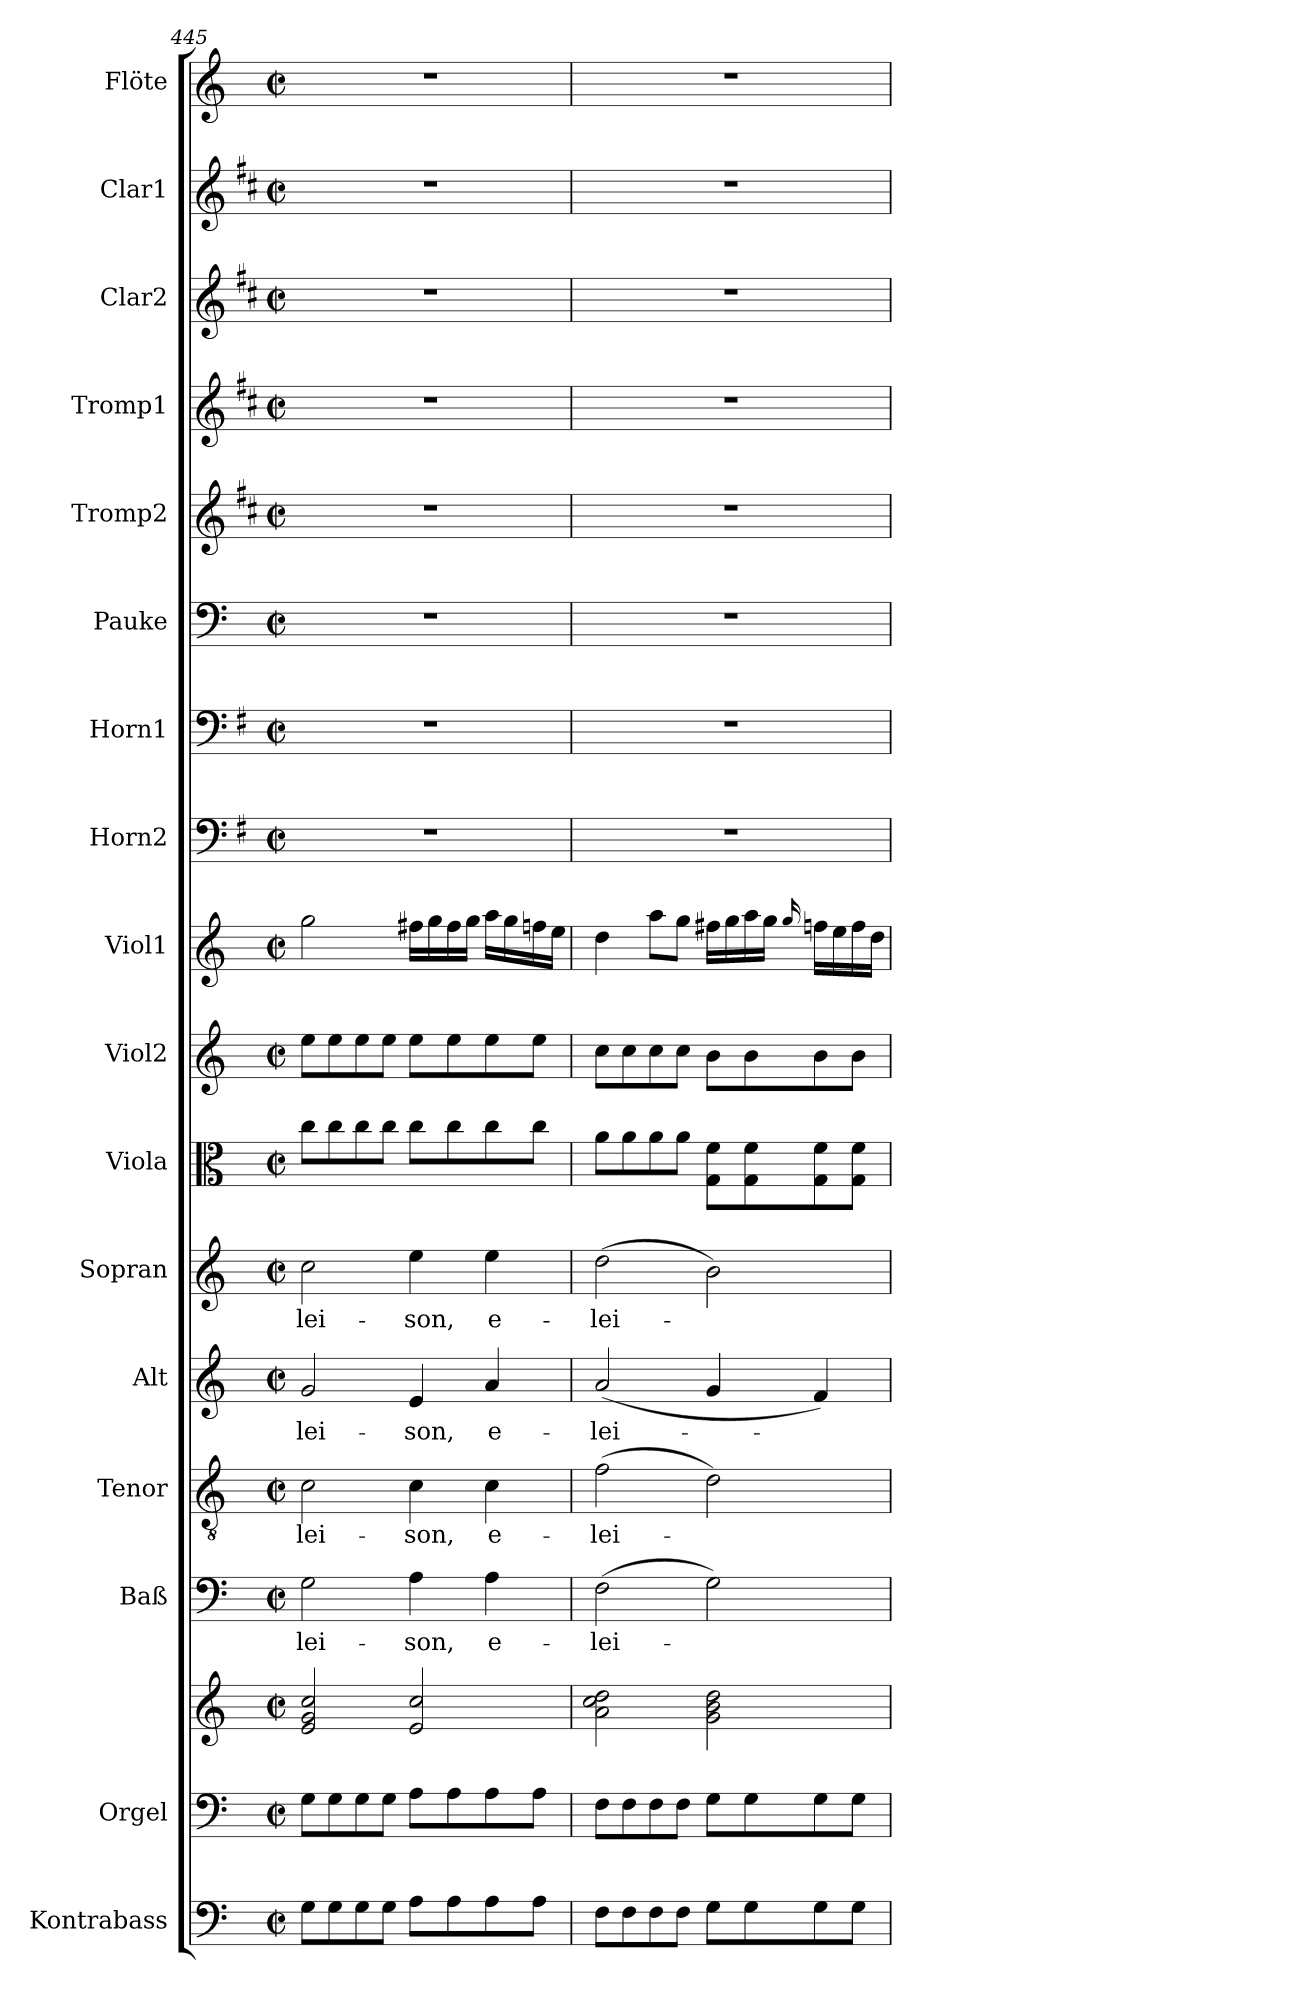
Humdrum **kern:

**kern	**kern	**kern	**kern	**text	**kern	**text	**kern	**text	**kern	**text	**kern	**kern	**kern	**kern	**kern	**kern	**kern	**kern	**kern	**kern	**kern
*part17	*part16	*part16	*part15	*part15	*part14	*part14	*part13	*part13	*part12	*part12	*part11	*part10	*part9	*part8	*part7	*part6	*part5	*part4	*part3	*part2	*part1
*staff18	*staff17	*staff16	*staff15	*staff15	*staff14	*staff14	*staff13	*staff13	*staff12	*staff12	*staff11	*staff10	*staff9	*staff8	*staff7	*staff6	*staff5	*staff4	*staff3	*staff2	*staff1
*I"Kontrabass	*I"Orgel	*	*I"Baß	*	*I"Tenor	*	*I"Alt	*	*I"Sopran	*	*I"Viola	*I"Viol2	*I"Viol1	*I"Horn2	*I"Horn1	*I"Pauke	*I"Tromp2	*I"Tromp1	*I"Clar2	*I"Clar1	*I"Flöte
*I'Kb	*	*	*I'B	*	*I'T	*	*I'A	*	*I'S	*	*I'Vla	*I'Vl2	*I'Vl1	*I'Hr2	*I'Hr1	*I'Pk	*I'Tr2	*I'Tr1	*I'Cl2	*I'Cl1	*I'Fl
*clefF4	*clefF4	*clefG2	*clefF4	*	*clefGv2	*	*clefG2	*	*clefG2	*	*clefC3	*clefG2	*clefG2	*clefF4	*clefF4	*clefF4	*clefG2	*clefG2	*clefG2	*clefG2	*clefG2
*ITrd7c12	*	*	*	*	*	*	*	*	*	*	*	*	*	*ITrd4c7	*ITrd4c7	*	*ITrd1c2	*ITrd1c2	*ITrd1c2	*ITrd1c2	*
*k[]	*k[]	*k[]	*k[]	*	*k[]	*	*k[]	*	*k[]	*	*k[]	*k[]	*k[]	*k[]	*k[]	*k[]	*k[]	*k[]	*k[]	*k[]	*k[]
*C:	*C:	*C:	*C:	*	*C:	*	*C:	*	*C:	*	*C:	*C:	*C:	*C:	*C:	*C:	*C:	*C:	*C:	*C:	*C:
*M2/2	*M2/2	*M2/2	*M2/2	*	*M2/2	*	*M2/2	*	*M2/2	*	*M2/2	*M2/2	*M2/2	*M2/2	*M2/2	*M2/2	*M2/2	*M2/2	*M2/2	*M2/2	*M2/2
*met(c|)	*met(c|)	*met(c|)	*met(c|)	*	*met(c|)	*	*met(c|)	*	*met(c|)	*	*met(c|)	*met(c|)	*met(c|)	*met(c|)	*met(c|)	*met(c|)	*met(c|)	*met(c|)	*met(c|)	*met(c|)	*met(c|)
=445	=445	=445	=445	=445	=445	=445	=445	=445	=445	=445	=445	=445	=445	=445	=445	=445	=445	=445	=445	=445	=445
!	!	!	!	!LO:LY:b	!	!LO:LY:b	!	!LO:LY:b	!	!LO:LY:b	!	!	!	!	!	!	!	!	!	!	!
8GG\L	8G\L	2e/ 2g/ 2cc/	2G\	-lei-	2c\	-lei-	2g/	-lei-	2cc\	-lei-	8cc\L	8ee\L	2gg\	1r	1r	1r	1r	1r	1r	1r	1r
8GG\	8G\	.	.	.	.	.	.	.	.	.	8cc\	8ee\	.	.	.	.	.	.	.	.	.
8GG\	8G\	.	.	.	.	.	.	.	.	.	8cc\	8ee\	.	.	.	.	.	.	.	.	.
8GG\J	8G\J	.	.	.	.	.	.	.	.	.	8cc\J	8ee\J	.	.	.	.	.	.	.	.	.
!	!	!	!	!LO:LY:b	!	!LO:LY:b	!	!LO:LY:b	!	!LO:LY:b	!	!	!	!	!	!	!	!	!	!	!
8AA\L	8A\L	2e/ 2cc/	4A\	-son,	4c\	-son,	4e/	-son,	4ee\	-son,	8cc\L	8ee\L	16ff#X\LL	.	.	.	.	.	.	.	.
.	.	.	.	.	.	.	.	.	.	.	.	.	16gg\	.	.	.	.	.	.	.	.
8AA\	8A\	.	.	.	.	.	.	.	.	.	8cc\	8ee\	16ff#\	.	.	.	.	.	.	.	.
.	.	.	.	.	.	.	.	.	.	.	.	.	16gg\JJ	.	.	.	.	.	.	.	.
!	!	!	!	!LO:LY:b	!	!LO:LY:b	!	!LO:LY:b	!	!LO:LY:b	!	!	!	!	!	!	!	!	!	!	!
8AA\	8A\	.	4A\	e-	4c\	e-	4a/	e-	4ee\	e-	8cc\	8ee\	16aa\LL	.	.	.	.	.	.	.	.
.	.	.	.	.	.	.	.	.	.	.	.	.	16gg\	.	.	.	.	.	.	.	.
8AA\J	8A\J	.	.	.	.	.	.	.	.	.	8cc\J	8ee\J	16ffn\	.	.	.	.	.	.	.	.
.	.	.	.	.	.	.	.	.	.	.	.	.	16ee\JJ	.	.	.	.	.	.	.	.
=446	=446	=446	=446	=446	=446	=446	=446	=446	=446	=446	=446	=446	=446	=446	=446	=446	=446	=446	=446	=446	=446
!	!	!	!	!LO:LY:b	!	!LO:LY:b	!	!LO:LY:b	!	!LO:LY:b	!	!	!	!	!	!	!	!	!	!	!
8FF\L	8F\L	2a\ 2cc\ 2dd\	(>2F\	-lei-	(>2f\	-lei-	(<2a/	-lei-	(>2dd\	-lei-	8a\L	8cc\L	4dd\	1r	1r	1r	1r	1r	1r	1r	1r
8FF\	8F\	.	.	.	.	.	.	.	.	.	8a\	8cc\	.	.	.	.	.	.	.	.	.
8FF\	8F\	.	.	.	.	.	.	.	.	.	8a\	8cc\	8aa\L	.	.	.	.	.	.	.	.
8FF\J	8F\J	.	.	.	.	.	.	.	.	.	8a\J	8cc\J	8gg\J	.	.	.	.	.	.	.	.
8GG\L	8G\L	2g\ 2b\ 2dd\	2G\)	.	2d\)	.	4g/	.	2b\)	.	8G\ 8f\L	8b\L	16ff#X\LL	.	.	.	.	.	.	.	.
.	.	.	.	.	.	.	.	.	.	.	.	.	16gg\	.	.	.	.	.	.	.	.
8GG\	8G\	.	.	.	.	.	.	.	.	.	8G\ 8f\	8b\	16aa\	.	.	.	.	.	.	.	.
.	.	.	.	.	.	.	.	.	.	.	.	.	16gg\JJ	.	.	.	.	.	.	.	.
.	.	.	.	.	.	.	.	.	.	.	.	.	16qqgg/	.	.	.	.	.	.	.	.
8GG\	8G\	.	.	.	.	.	4f/)	.	.	.	8G\ 8f\	8b\	16ffn\LL	.	.	.	.	.	.	.	.
.	.	.	.	.	.	.	.	.	.	.	.	.	16ee\	.	.	.	.	.	.	.	.
8GG\J	8G\J	.	.	.	.	.	.	.	.	.	8G\ 8f\J	8b\J	16ff\	.	.	.	.	.	.	.	.
.	.	.	.	.	.	.	.	.	.	.	.	.	16dd\JJ	.	.	.	.	.	.	.	.
=	=	=	=	=	=	=	=	=	=	=	=	=	=	=	=	=	=	=	=	=	=
*-	*-	*-	*-	*-	*-	*-	*-	*-	*-	*-	*-	*-	*-	*-	*-	*-	*-	*-	*-	*-	*-
